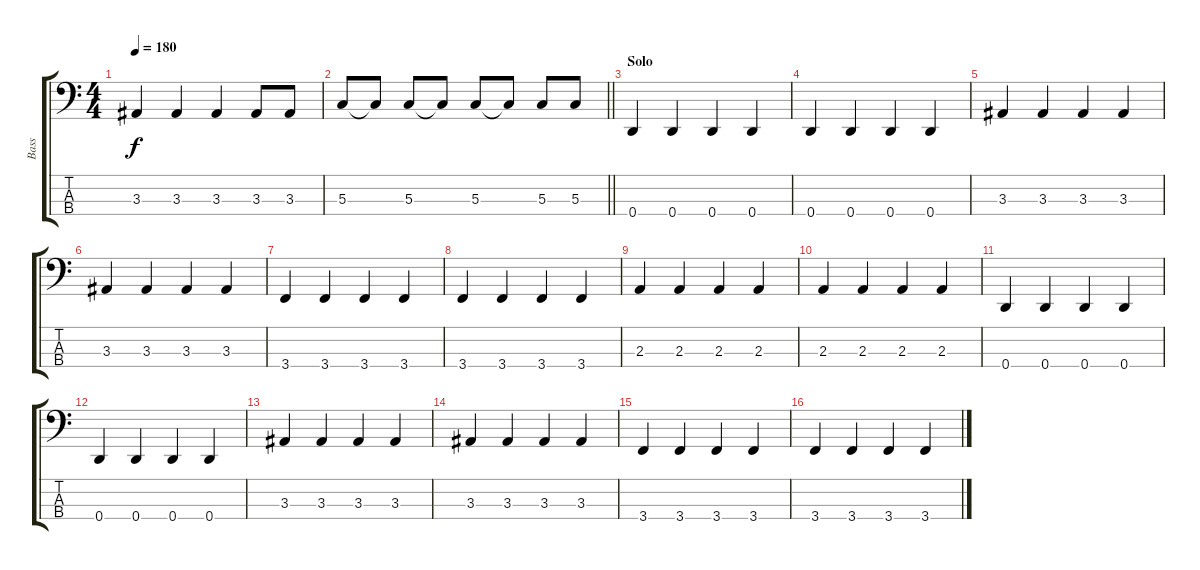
\track ("Bass" "Bass") {instrument electricbassfinger}
\staff {score tabs}
\tuning (F2 C2 G1 D1) {hide}
\ts (4 4)
\tempo 180
\clef f4
\ks c
3.3.4{dy f} 3.3.4 3.3.4 3.3.8 3.3.8 |
\barLineRight lightlight
5.3.8 5.3{t}.8 5.3.8 5.3{t}.8 5.3.8 5.3{t}.8 5.3.8 5.3.8 |
\section ("" "Solo")
0.4.4 0.4.4 0.4.4 0.4.4 |
0.4.4 0.4.4 0.4.4 0.4.4 |
3.3.4 3.3.4 3.3.4 3.3.4 |
3.3.4 3.3.4 3.3.4 3.3.4 |
3.4.4 3.4.4 3.4.4 3.4.4 |
3.4.4 3.4.4 3.4.4 3.4.4 |
2.3.4 2.3.4 2.3.4 2.3.4 |
2.3.4 2.3.4 2.3.4 2.3.4 |
0.4.4 0.4.4 0.4.4 0.4.4 |
0.4.4 0.4.4 0.4.4 0.4.4 |
3.3.4 3.3.4 3.3.4 3.3.4 |
3.3.4 3.3.4 3.3.4 3.3.4 |
3.4.4 3.4.4 3.4.4 3.4.4 |
3.4.4 3.4.4 3.4.4 3.4.4
